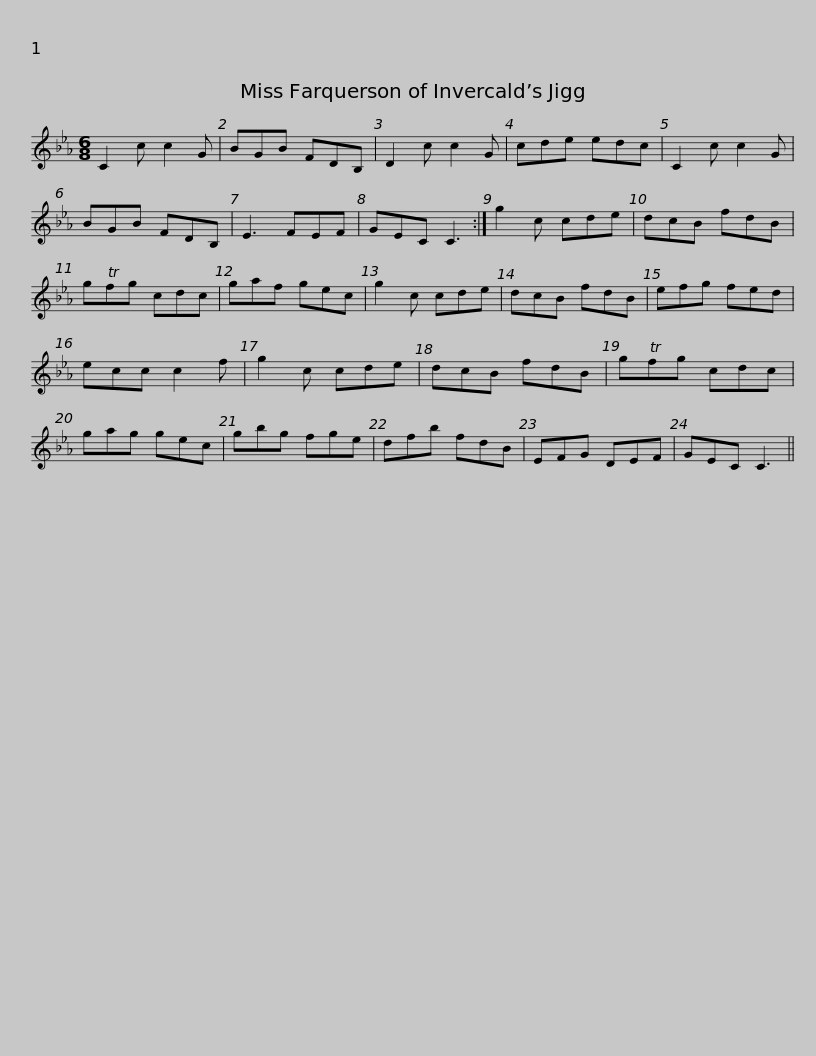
X:1
L:1/8
M:6/8
I:linebreak $
K:Cmin
V:1 treble
V:1
 C2 c c2 G | BGB FDB, | D2 c c2 G | cde edc | C2 c c2 G | %5
 BGB FDB, | E3 FEF | GEC C3 :|$ g2 c cde | dcB fdB | %10
 gTfg cdc | gaf gec | g2 c cde | dcB fdB | efg fed | %15
 ecc c2 f |$ g2 c cde | dcB fdB | gTfg cdc | gag gec | %20
 gbg fge | dfb fdB | EFG DEF |$ GEC C3 || %24
